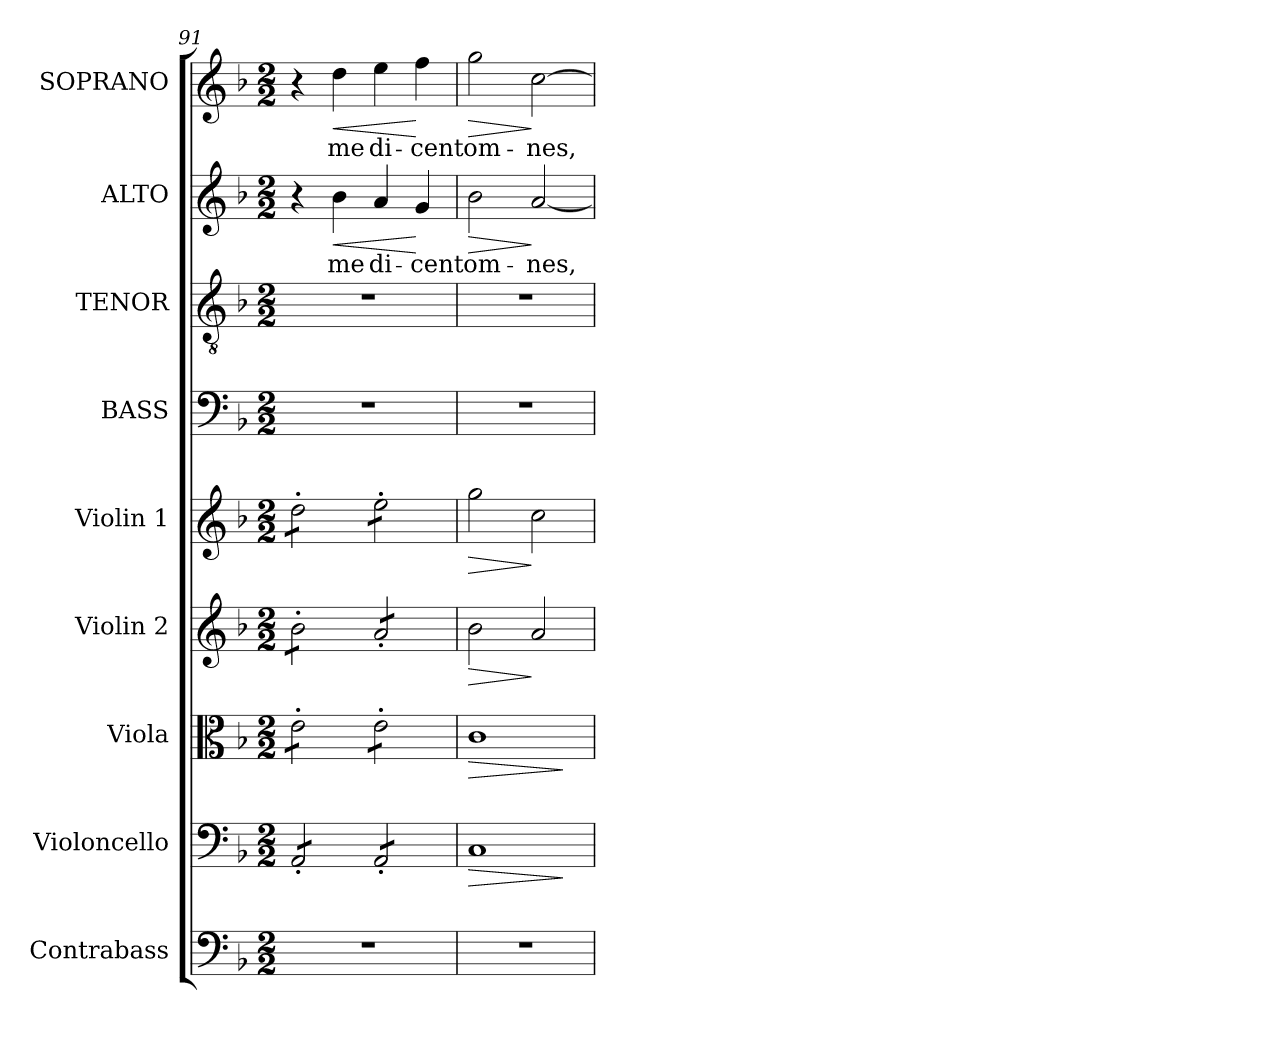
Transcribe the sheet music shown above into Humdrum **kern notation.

**kern	**kern	**dynam	**kern	**dynam	**kern	**dynam	**kern	**dynam	**kern	**kern	**kern	**text	**dynam	**kern	**text	**dynam
*part9	*part8	*part8	*part7	*part7	*part6	*part6	*part5	*part5	*part4	*part3	*part2	*part2	*part2	*part1	*part1	*part1
*staff9	*staff8	*staff8	*staff7	*staff7	*staff6	*staff6	*staff5	*staff5	*staff4	*staff3	*staff2	*staff2	*staff2	*staff1	*staff1	*staff1
*I"Contrabass	*I"Violoncello	*	*I"Viola	*	*I"Violin 2	*	*I"Violin 1	*	*I"BASS	*I"TENOR	*I"ALTO	*	*	*I"SOPRANO	*	*
*I'Cb.	*I'Vc.	*	*I'Vla.	*	*I'Vln. 2	*	*I'Vln. 1	*	*I'B.	*I'T.	*I'A.	*	*	*I'S.	*	*
*clefF4	*clefF4	*	*clefC3	*	*clefG2	*	*clefG2	*	*clefF4	*clefGv2	*clefG2	*	*	*clefG2	*	*
*ITrd7c12	*	*	*	*	*	*	*	*	*	*ITrd7c12	*	*	*	*	*	*
*k[b-]	*k[b-]	*	*k[b-]	*	*k[b-]	*	*k[b-]	*	*k[b-]	*k[b-]	*k[b-]	*	*	*k[b-]	*	*
*F:	*F:	*	*F:	*	*F:	*	*F:	*	*F:	*F:	*F:	*	*	*F:	*	*
*M2/2	*M2/2	*	*M2/2	*	*M2/2	*	*M2/2	*	*M2/2	*M2/2	*M2/2	*	*	*M2/2	*	*
=91	=91	=91	=91	=91	=91	=91	=91	=91	=91	=91	=91	=91	=91	=91	=91	=91
*	*tremolo	*	*	*	*	*	*	*	*	*	*	*	*	*	*	*
*	*	*	*tremolo	*	*	*	*	*	*	*	*	*	*	*	*	*
*	*	*	*	*	*tremolo	*	*	*	*	*	*	*	*	*	*	*
*	*	*	*	*	*	*	*tremolo	*	*	*	*	*	*	*	*	*
1r	8AA'i/L	.	8e'i\L	.	8b-'i\L	.	8dd'i\L	.	1r	1r	4r	.	.	4r	.	.
.	8AA'i/	.	8e'i\	.	8b-'i\	.	8dd'i\	.	.	.	.	.	.	.	.	.
!	!	!	!	!	!	!	!	!	!	!	!	!LO:LY:b:color=#000000	!LO:HP:b	!	!	!
!	!	!	!	!	!	!	!	!	!	!	!	!	!	!	!LO:LY:b:color=#000000	!LO:HP:b
.	8AA'i/	.	8e'i\	.	8b-'i\	.	8dd'i\	.	.	.	4b-i\	me	<	4ddi\	me	<
.	8AA'i/J	.	8e'i\J	.	8b-'i\J	.	8dd'i\J	.	.	.	.	.	.	.	.	.
!	!	!	!	!	!	!	!	!	!	!	!	!LO:LY:b:color=#000000	!	!	!	!
!	!	!	!	!	!	!	!	!	!	!	!	!	!	!	!LO:LY:b:color=#000000	!
.	8AA'i/L	.	8e'i\L	.	8a'i/L	.	8ee'i\L	.	.	.	4ai/	di-	.	4eei\	di-	.
.	8AA'i/	.	8e'i\	.	8a'i/	.	8ee'i\	.	.	.	.	.	.	.	.	.
!	!	!	!	!	!	!	!	!	!	!	!	!LO:LY:b:color=#000000	!	!	!	!
!	!	!	!	!	!	!	!	!	!	!	!	!	!	!	!LO:LY:b:color=#000000	!
.	8AA'i/	.	8e'i\	.	8a'i/	.	8ee'i\	.	.	.	4gi/	-cent	[	4ffi\	-cent	[
.	8AA'i/J	.	8e'i\J	.	8a'i/J	.	8ee'i\J	.	.	.	.	.	.	.	.	.
*	*	*	*	*	*	*	*Xtremolo	*	*	*	*	*	*	*	*	*
*	*	*	*	*	*Xtremolo	*	*	*	*	*	*	*	*	*	*	*
*	*	*	*Xtremolo	*	*	*	*	*	*	*	*	*	*	*	*	*
*	*Xtremolo	*	*	*	*	*	*	*	*	*	*	*	*	*	*	*
=92	=92	=92	=92	=92	=92	=92	=92	=92	=92	=92	=92	=92	=92	=92	=92	=92
!	!	!LO:HP:b	!	!LO:HP:b	!	!LO:HP:b	!	!LO:HP:b	!	!	!	!	!	!	!	!
!	!	!	!	!	!	!	!	!	!	!	!	!LO:LY:b:color=#000000	!LO:HP:b	!	!	!
!	!	!	!	!	!	!	!	!	!	!	!	!	!	!	!LO:LY:b:color=#000000	!LO:HP:b
1r	1Ci	>	1ci	>	2b-i\	>	2ggi\	>	1r	1r	2b-i\	om-	>	2ggi\	om-	>
!	!	!	!	!	!	!	!	!	!	!	!	!LO:LY:b:color=#000000	!	!	!	!
!	!	!	!	!	!	!	!	!	!	!	!	!	!	!	!LO:LY:b:color=#000000	!
.	.	.	.	.	2ai/	]	2cci\	]	.	.	[<2ai/	-nes,	]	[>2cci\	-nes,	]
.	.	]	.	]	.	.	.	.	.	.	.	.	.	.	.	.
=	=	=	=	=	=	=	=	=	=	=	=	=	=	=	=	=
*-	*-	*-	*-	*-	*-	*-	*-	*-	*-	*-	*-	*-	*-	*-	*-	*-
